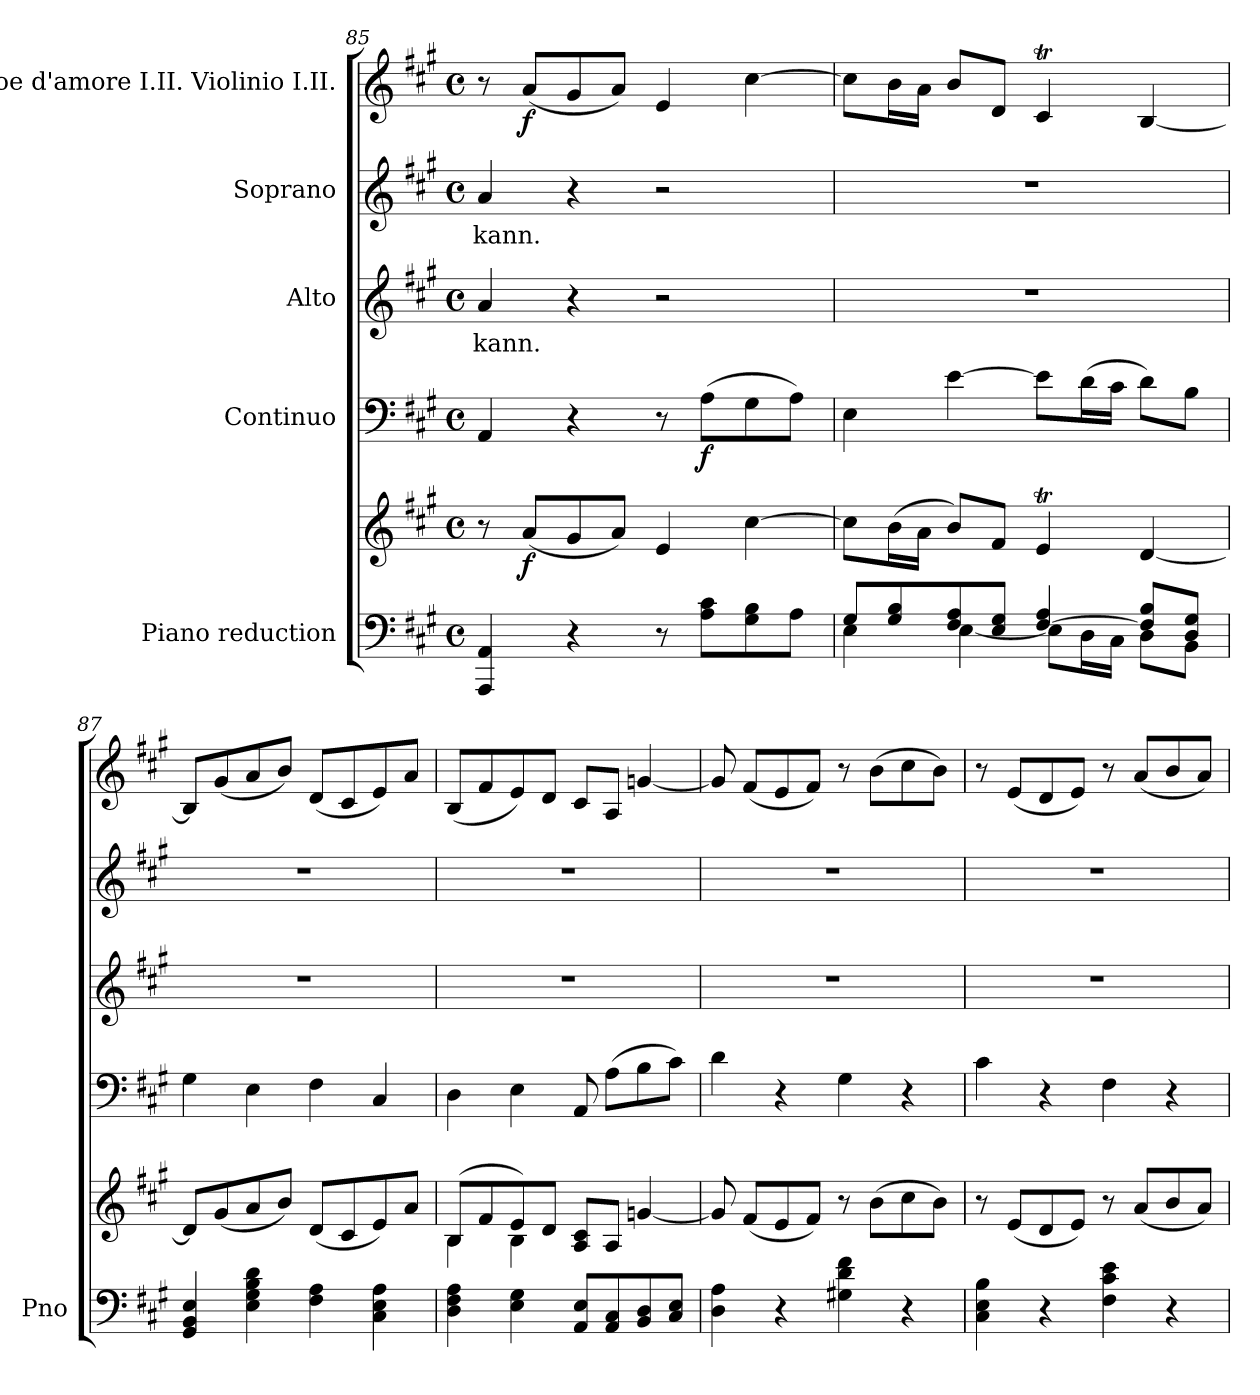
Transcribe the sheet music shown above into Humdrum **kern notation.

**kern	**kern	**dynam	**kern	**dynam	**kern	**text	**kern	**text	**kern	**dynam
*part5	*part5	*part5	*part4	*part4	*part3	*part3	*part2	*part2	*part1	*part1
*staff6	*staff5	*staff5/6	*staff4	*staff4	*staff3	*staff3	*staff2	*staff2	*staff1	*staff1
*I"Piano reduction	*	*	*I"Continuo	*	*I"Alto	*	*I"Soprano	*	*I"Oboe d'amore I.II. Violinio I.II.	*
*I'Pno	*	*	*	*	*	*	*	*	*	*
*clefF4	*clefG2	*	*clefF4	*	*clefG2	*	*clefG2	*	*clefG2	*
*k[f#c#g#]	*k[f#c#g#]	*	*k[f#c#g#]	*	*k[f#c#g#]	*	*k[f#c#g#]	*	*k[f#c#g#]	*
*M4/4	*M4/4	*	*M4/4	*	*M4/4	*	*M4/4	*	*M4/4	*
*met(c)	*met(c)	*	*met(c)	*	*met(c)	*	*met(c)	*	*met(c)	*
=85	=85	=85	=85	=85	=85	=85	=85	=85	=85	=85
!	!	!	!	!	!	!LO:LY:b	!	!LO:LY:b	!	!
4AAA/ 4AA/	8r	.	4AA/	.	4a/	kann.	4a/	kann.	8r	.
!	!	!LO:DY:b	!	!	!	!	!	!	!	!LO:DY:b
.	(<8a/L	f	.	.	.	.	.	.	(<8a/L	f
4r	8g#/	.	4r	.	4r	.	4r	.	8g#/	.
.	8a/J)	.	.	.	.	.	.	.	8a/J)	.
8r	4e/	.	8r	.	2r	.	2r	.	4e/	.
!	!	!	!	!LO:DY:b	!	!	!	!	!	!
8A\ 8c#\L	.	.	(>8A\L	f	.	.	.	.	.	.
8G#\ 8B\	[4cc#\	.	8G#\	.	.	.	.	.	[4cc#\	.
8A\J	.	.	8A\J)	.	.	.	.	.	.	.
!!LO:LB:g=z
=86	=86	=86	=86	=86	=86	=86	=86	=86	=86	=86
*^	*	*	*	*	*	*	*	*	*	*
8G#/L	4E\	8cc#\L]	.	4E\	.	1r	.	1r	.	8cc#\L]	.
8G#/ 8B/	.	(>16b\L	.	.	.	.	.	.	.	16b\L	.
.	.	16a\JJ	.	.	.	.	.	.	.	16a\JJ	.
8F#/ 8A/	[4E\	8b/L)	.	[4e\	.	.	.	.	.	8b/L	.
8E/ 8G#/J	.	8f#/J	.	.	.	.	.	.	.	8d/J	.
[4F#/ 4A/	8E\L]	4eT/	.	8e\L]	.	.	.	.	.	4c#t/	.
.	16D\L	.	.	(>16d\L	.	.	.	.	.	.	.
.	16C#\JJ	.	.	16c#\JJ	.	.	.	.	.	.	.
8F#/] 8B/L	8D\L	[4d/	.	8d\L)	.	.	.	.	.	[4B/	.
8D/ 8G#/J	8BB\J	.	.	8B\J	.	.	.	.	.	.	.
*v	*v	*	*	*	*	*	*	*	*	*	*
!!LO:PB:g=z
=87	=87	=87	=87	=87	=87	=87	=87	=87	=87	=87
4GG#/ 4BB/ 4E/	8d/L]	.	4G#\	.	1r	.	1r	.	8B/L]	.
.	(<8g#/	.	.	.	.	.	.	.	(<8g#/	.
4E\ 4G#\ 4B\ 4d\	8a/	.	4E\	.	.	.	.	.	8a/	.
.	8b/J)	.	.	.	.	.	.	.	8b/J)	.
4F#\ 4A\	(<8d/L	.	4F#\	.	.	.	.	.	(<8d/L	.
.	8c#/	.	.	.	.	.	.	.	8c#/	.
4C#\ 4E\ 4A\	8e/)	.	4C#/	.	.	.	.	.	8e/)	.
.	8a/J	.	.	.	.	.	.	.	8a/J	.
=88	=88	=88	=88	=88	=88	=88	=88	=88	=88	=88
*	*^	*	*	*	*	*	*	*	*	*
4D\ 4F#\ 4A\	(>8B/L	4B\	.	4D\	.	1r	.	1r	.	(<8B/L	.
.	8f#/	.	.	.	.	.	.	.	.	8f#/	.
4E\ 4G#\	8e/)	4B\	.	4E\	.	.	.	.	.	8e/)	.
.	8d/J	.	.	.	.	.	.	.	.	8d/J	.
8AA/ 8E/L	8A/ 8c#/L	4ryy	.	8AA/	.	.	.	.	.	8c#/L	.
8AA/ 8C#/	8A/J	.	.	(>8A\L	.	.	.	.	.	8A/J	.
8BB/ 8D/	[4gn/	4ryy	.	8B\	.	.	.	.	.	[4gn/	.
8C#/ 8E/J	.	.	.	8c#\J)	.	.	.	.	.	.	.
*	*v	*v	*	*	*	*	*	*	*	*	*
=89	=89	=89	=89	=89	=89	=89	=89	=89	=89	=89
4D\ 4A\	8g/]	.	4d\	.	1r	.	1r	.	8g/]	.
.	(<8f#/L	.	.	.	.	.	.	.	(<8f#/L	.
4r	8e/	.	4r	.	.	.	.	.	8e/	.
.	8f#/J)	.	.	.	.	.	.	.	8f#/J)	.
4G#X\ 4d\ 4f#\	8r	.	4G#\	.	.	.	.	.	8r	.
.	(>8b\L	.	.	.	.	.	.	.	(>8b\L	.
4r	8cc#\	.	4r	.	.	.	.	.	8cc#\	.
.	8b\J)	.	.	.	.	.	.	.	8b\J)	.
=90	=90	=90	=90	=90	=90	=90	=90	=90	=90	=90
4C#\ 4E\ 4B\	8r	.	4c#\	.	1r	.	1r	.	8r	.
.	(<8e/L	.	.	.	.	.	.	.	(<8e/L	.
4r	8d/	.	4r	.	.	.	.	.	8d/	.
.	8e/J)	.	.	.	.	.	.	.	8e/J)	.
4F#\ 4c#\ 4e\	8r	.	4F#\	.	.	.	.	.	8r	.
.	(<8a/L	.	.	.	.	.	.	.	(<8a/L	.
4r	8b/	.	4r	.	.	.	.	.	8b/	.
.	8a/J)	.	.	.	.	.	.	.	8a/J)	.
=	=	=	=	=	=	=	=	=	=	=
*-	*-	*-	*-	*-	*-	*-	*-	*-	*-	*-
